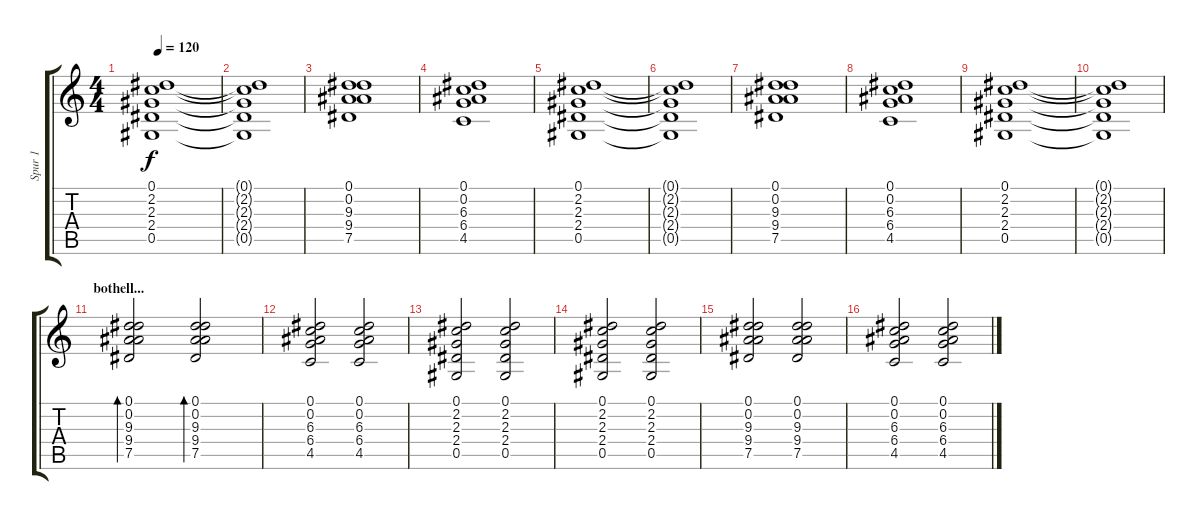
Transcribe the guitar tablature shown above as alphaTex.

\track ("Spur 1" "Spur 1") {instrument acousticguitarsteel}
\staff {score tabs}
\tuning (Eb4 Bb3 Gb3 Db3 Ab2 Eb2) {hide}
\ts (4 4)
\tempo 120
\clef g2
\ks c
(0.1 2.2 2.3 2.4 0.5).1{dy f} |
(0.1{t} 2.2{t} 2.3{t} 2.4{t} 0.5{t}).1 |
(0.1 0.2 9.3 9.4 7.5).1 |
(0.1 0.2 6.3 6.4 4.5).1 |
(0.1 2.2 2.3 2.4 0.5).1 |
(0.1{t} 2.2{t} 2.3{t} 2.4{t} 0.5{t}).1 |
(0.1 0.2 9.3 9.4 7.5).1 |
(0.1 0.2 6.3 6.4 4.5).1 |
(0.1 2.2 2.3 2.4 0.5).1 |
(0.1{t} 2.2{t} 2.3{t} 2.4{t} 0.5{t}).1 |
\section ("" "bothell...")
(0.1 0.2 9.3 9.4 7.5).2{bd 240} (0.1 0.2 9.3 9.4 7.5).2{bd 240} |
(0.1 0.2 6.3 6.4 4.5).2 (0.1 0.2 6.3 6.4 4.5).2 |
(0.1 2.2 2.3 2.4 0.5).2 (0.1 2.2 2.3 2.4 0.5).2 |
(0.1 2.2 2.3 2.4 0.5).2 (0.1 2.2 2.3 2.4 0.5).2 |
(0.1 0.2 9.3 9.4 7.5).2 (0.1 0.2 9.3 9.4 7.5).2 |
(0.1 0.2 6.3 6.4 4.5).2 (0.1 0.2 6.3 6.4 4.5).2
